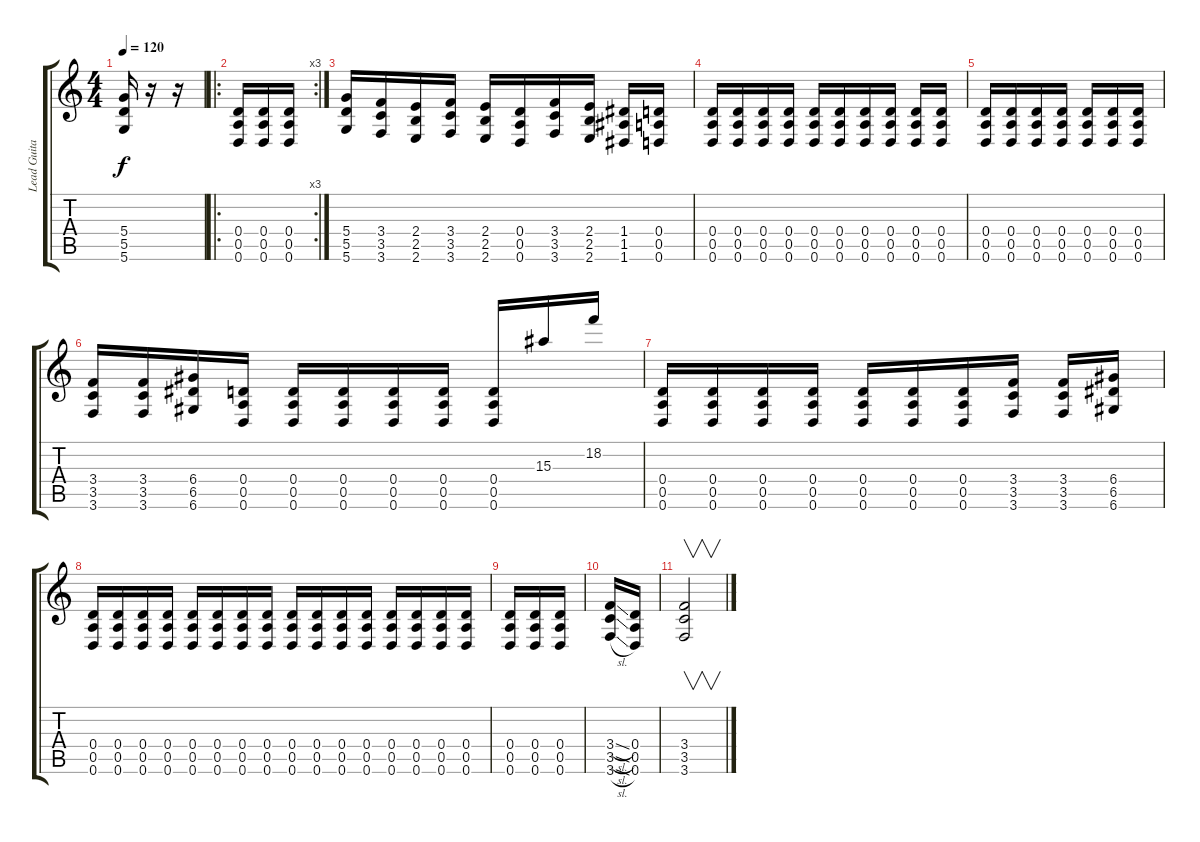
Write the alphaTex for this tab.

\track ("Lead Guitar" "Lead Guita") {instrument distortionguitar}
\staff {score tabs}
\tuning (E4 B3 G3 D3 A2 D2) {hide}
\ts (4 4)
\tempo 120
\clef g2
\ks c
(5.4 5.5 5.6).16{dy f} r.16 r.16 |
\ro
\rc 3
(0.4 0.5 0.6).16 (0.4 0.5 0.6).16 (0.4 0.5 0.6).16 |
(5.4 5.5 5.6).16 (3.4 3.5 3.6).16 (2.4 2.5 2.6).16 (3.4 3.5 3.6).16 (2.4 2.5 2.6).16 (0.4 0.5 0.6).16 (3.4 3.5 3.6).16 (2.4 2.5 2.6).16 (1.4 1.5 1.6).16 (0.4 0.5 0.6).16 |
(0.4 0.5 0.6).16 (0.4 0.5 0.6).16 (0.4 0.5 0.6).16 (0.4 0.5 0.6).16 (0.4 0.5 0.6).16 (0.4 0.5 0.6).16 (0.4 0.5 0.6).16 (0.4 0.5 0.6).16 (0.4 0.5 0.6).16 (0.4 0.5 0.6).16 |
(0.4 0.5 0.6).16 (0.4 0.5 0.6).16 (0.4 0.5 0.6).16 (0.4 0.5 0.6).16 (0.4 0.5 0.6).16 (0.4 0.5 0.6).16 (0.4 0.5 0.6).16 |
(3.4 3.5 3.6).16 (3.4 3.5 3.6).16 (6.4 6.5 6.6).16 (0.4 0.5 0.6).16 (0.4 0.5 0.6).16 (0.4 0.5 0.6).16 (0.4 0.5 0.6).16 (0.4 0.5 0.6).16 (0.4 0.5 0.6).16 15.3.16 18.2.16 |
(0.4 0.5 0.6).16 (0.4 0.5 0.6).16 (0.4 0.5 0.6).16 (0.4 0.5 0.6).16 (0.4 0.5 0.6).16 (0.4 0.5 0.6).16 (0.4 0.5 0.6).16 (3.4 3.5 3.6).16 (3.4 3.5 3.6).16 (6.4 6.5 6.6).16 |
(0.4 0.5 0.6).16 (0.4 0.5 0.6).16 (0.4 0.5 0.6).16 (0.4 0.5 0.6).16 (0.4 0.5 0.6).16 (0.4 0.5 0.6).16 (0.4 0.5 0.6).16 (0.4 0.5 0.6).16 (0.4 0.5 0.6).16 (0.4 0.5 0.6).16 (0.4 0.5 0.6).16 (0.4 0.5 0.6).16 (0.4 0.5 0.6).16 (0.4 0.5 0.6).16 (0.4 0.5 0.6).16 (0.4 0.5 0.6).16 |
(0.4 0.5 0.6).16 (0.4 0.5 0.6).16 (0.4 0.5 0.6).16 |
(3.4{sl} 3.5{sl} 3.6{sl}).16 (0.4 0.5 0.6).16 |
(3.4 3.5 3.6).2{v}
